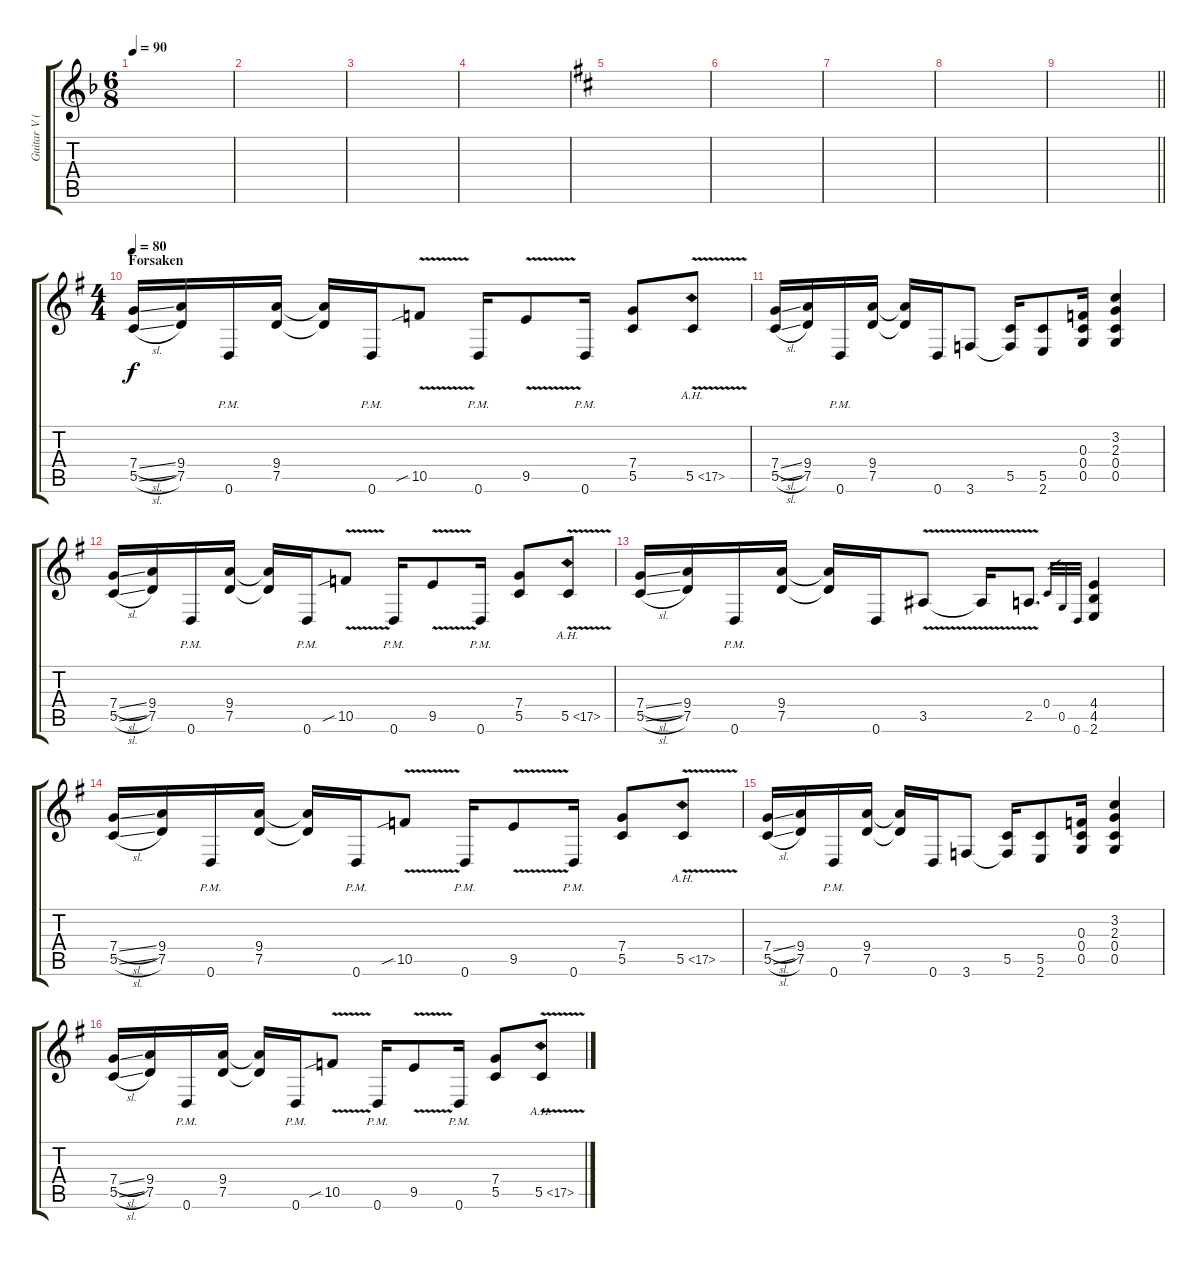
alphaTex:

\track ("Guitar V (Tune down 1 step)" "Guitar V (") {instrument distortionguitar}
\staff {score tabs}
\tuning (D4 A3 F3 C3 G2 D2) {hide}
\ts (6 8)
\tempo 90
\clef g2
\ks f
|
|
|
|
\ks d
|
|
|
|
\barLineRight lightlight
|
\ts (4 4)
\section ("" "Forsaken")
\tempo 80
\ks g
(7.4{sl} 5.5{sl}).16 (9.4 7.5).16 0.6{pm}.16 (9.4 7.5).16 (9.4{t} 7.5{t}).16 0.6{pm}.16 10.5{v sib}.8 0.6{pm}.16 9.5{v}.8 0.6{pm}.16 (7.4 5.5).8 5.5{ah 12 v}.8 |
(7.4{sl} 5.5{sl}).16 (9.4 7.5).16 0.6{pm}.16 (9.4 7.5).16 (9.4{t} 7.5{t}).16 0.6.16 3.6.8 (5.5 3.6{t}).16 (5.5 2.6).8 (0.3 0.4 0.5).16 (3.2 2.3 0.4 0.5).4 |
(7.4{sl} 5.5{sl}).16 (9.4 7.5).16 0.6{pm}.16 (9.4 7.5).16 (9.4{t} 7.5{t}).16 0.6{pm}.16 10.5{v sib}.8 0.6{pm}.16 9.5{v}.8 0.6{pm}.16 (7.4 5.5).8 5.5{ah 12 v}.8 |
(7.4{sl} 5.5{sl}).16 (9.4 7.5).16 0.6{pm}.16 (9.4 7.5).16 (9.4{t} 7.5{t}).16 0.6.16 3.5{v}.8 3.5{t}.16 2.5{v}.8{d} 0.4.32{gr} 0.5.32{gr} 0.6.32{gr} (4.4 4.5 2.6).4 |
(7.4{sl} 5.5{sl}).16 (9.4 7.5).16 0.6{pm}.16 (9.4 7.5).16 (9.4{t} 7.5{t}).16 0.6{pm}.16 10.5{v sib}.8 0.6{pm}.16 9.5{v}.8 0.6{pm}.16 (7.4 5.5).8 5.5{ah 12 v}.8 |
(7.4{sl} 5.5{sl}).16 (9.4 7.5).16 0.6{pm}.16 (9.4 7.5).16 (9.4{t} 7.5{t}).16 0.6.16 3.6.8 (5.5 3.6{t}).16 (5.5 2.6).8 (0.3 0.4 0.5).16 (3.2 2.3 0.4 0.5).4 |
(7.4{sl} 5.5{sl}).16 (9.4 7.5).16 0.6{pm}.16 (9.4 7.5).16 (9.4{t} 7.5{t}).16 0.6{pm}.16 10.5{v sib}.8 0.6{pm}.16 9.5{v}.8 0.6{pm}.16 (7.4 5.5).8 5.5{ah 12 v}.8
